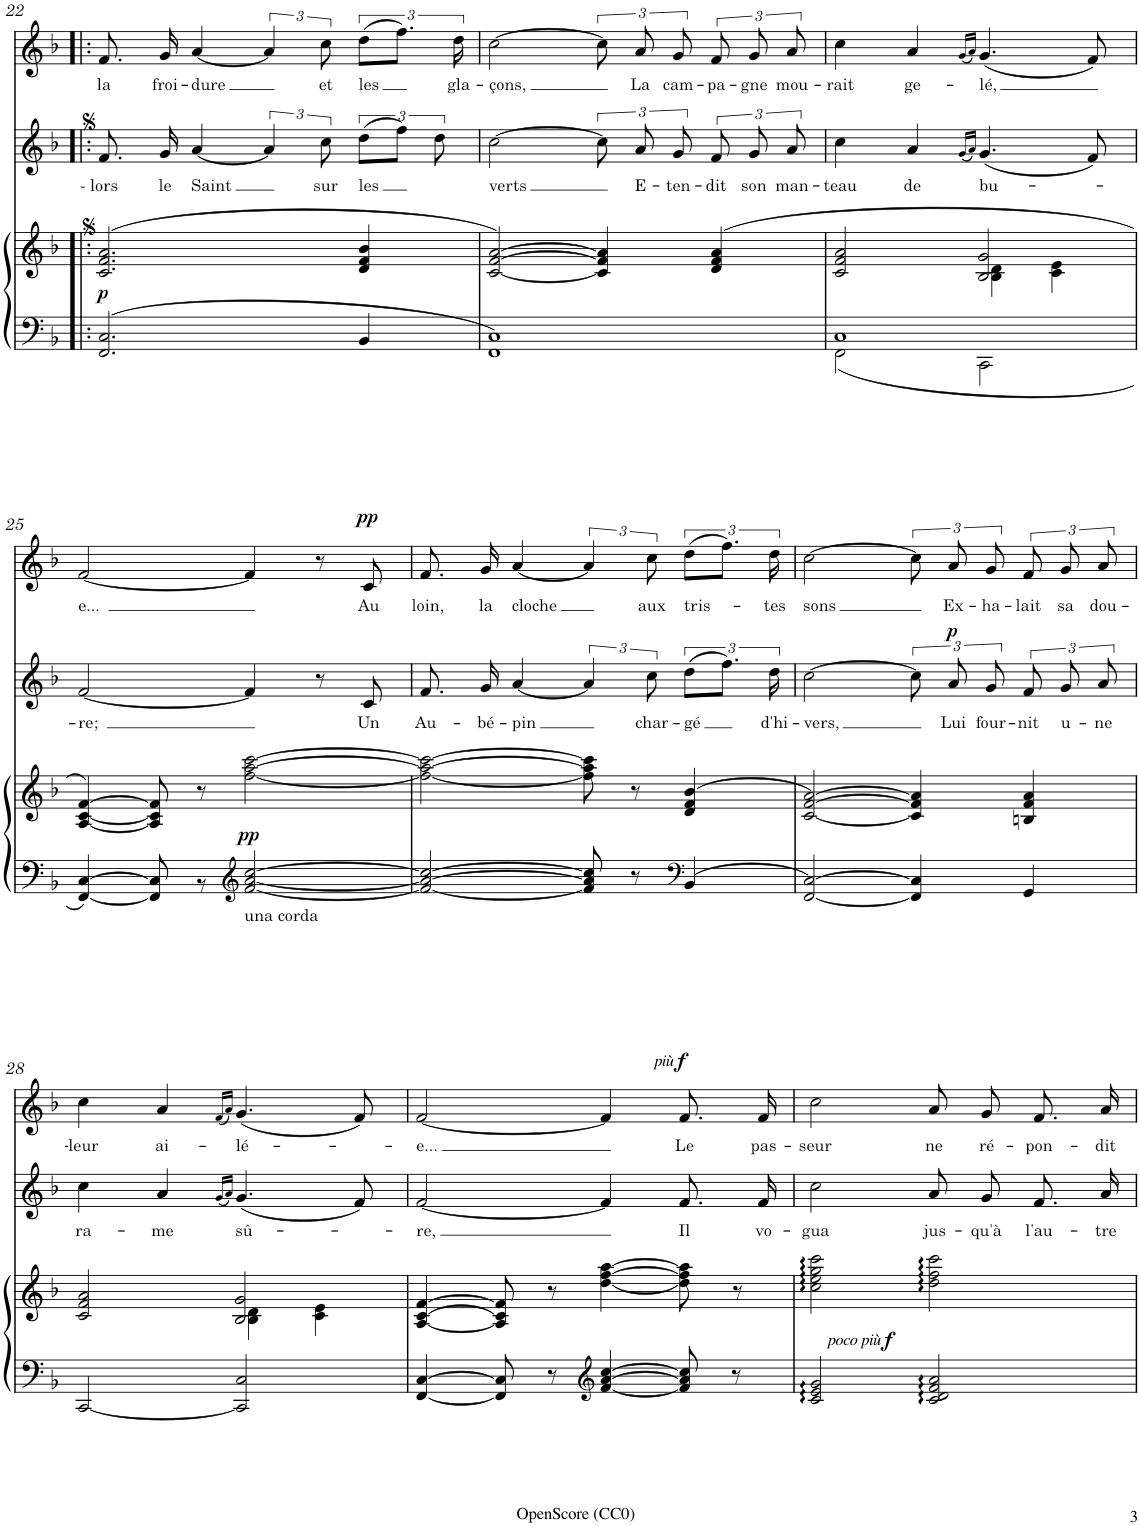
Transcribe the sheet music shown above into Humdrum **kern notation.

**kern	**kern	**dynam	**kern	**text	**dynam	**kern	**text	**dynam
*part3	*part3	*part3	*part2	*part2	*part2	*part1	*part1	*part1
*staff4	*staff3	*staff3/4	*staff2	*staff2	*staff2	*staff1	*staff1	*staff1
*I"Piano	*	*	*I"Strophe 2 Voice - verse 2	*	*	*I"Strophe 1 Voice - verse 1	*	*
*I'Pno	*	*	*	*	*	*	*	*
!!LO:PB:g=z
*clefF4	*clefG2	*	*clefG2	*	*	*clefG2	*	*
*k[b-]	*k[b-]	*	*k[b-]	*	*	*k[b-]	*	*
*M4/4	*M4/4	*	*M4/4	*	*	*M4/4	*	*
*met(c)	*met(c)	*	*met(c)	*	*	*met(c)	*	*
=22!|:	=22!|:	=22!|:	=22!|:	=22!|:	=22!|:	=22!|:	=22!|:	=22!|:
!	!	!LO:DY:a=2	!	!LO:LY:b	!	!	!LO:LY:b	!
2.FF/ 2.C/	(>2.c/ 2.f/ 2.a/	p	8.f/	- lors	.	8.f/	la	.
!	!	!	!	!LO:LY:b	!	!	!LO:LY:b	!
.	.	.	16g/	le	.	16g/	froi-	.
!	!	!	!	!LO:LY:b	!	!	!LO:LY:b	!
.	.	.	[4a/	Saint	.	[4a/	-dure	.
.	.	.	6a/]	.	.	6a/]	.	.
!	!	!	!	!LO:LY:b	!	!	!LO:LY:b	!
.	.	.	12cc\	sur	.	12cc\	et	.
!	!	!	!	!LO:LY:b	!	!	!LO:LY:b	!
4BB-/	4d/ 4f/ 4b-/	.	(12dd\L	les	.	(12dd\L	les	.
.	.	.	12ff\J)	.	.	12.ff\J)	.	.
.	.	.	12dd\	.	.	.	.	.
!	!	!	!	!	!	!	!LO:LY:b	!
.	.	.	.	.	.	24dd\	gla-	.
=23	=23	=23	=23	=23	=23	=23	=23	=23
!	!	!	!	!LO:LY:b	!	!	!LO:LY:b	!
1FF 1C	[2c/ [>2f/ [2a/)	.	[2cc\	verts	.	[2cc\	-çons,	.
.	4c/] 4f/] 4a/]	.	12cc\]	.	.	12cc\]	.	.
!	!	!	!	!LO:LY:b	!	!	!LO:LY:b	!
.	.	.	12a/	E-	.	12a/	La	.
!	!	!	!	!LO:LY:b	!	!	!LO:LY:b	!
.	.	.	12g/	-ten-	.	12g/	cam-	.
!	!	!	!	!LO:LY:b	!	!	!LO:LY:b	!
.	(4d/ 4f/ 4a/	.	12f/	-dit	.	12f/	-pa-	.
!	!	!	!	!LO:LY:b	!	!	!LO:LY:b	!
.	.	.	12g/	son	.	12g/	-gne	.
!	!	!	!	!LO:LY:b	!	!	!LO:LY:b	!
.	.	.	12a/	man-	.	12a/	mou-	.
=24	=24	=24	=24	=24	=24	=24	=24	=24
*^	*^	*	*	*	*	*	*	*
!	!	!	!	!	!	!LO:LY:b	!	!	!LO:LY:b	!
1C	2FF\	2c/ 2f/ 2a/	2ryy	.	4cc\	-teau	.	4cc\	-rait	.
!	!	!	!	!	!	!LO:LY:b	!	!	!LO:LY:b	!
.	.	.	.	.	4a/	de	.	4a/	ge-	.
.	.	.	.	.	(16qg/LL	.	.	(16qg/LL	.	.
.	.	.	.	.	16qa/JJ)	.	.	16qa/JJ)	.	.
!	!	!	!	!	!	!LO:LY:b	!	!	!LO:LY:b	!
.	2CC\	2B-/ 2g/	4B-\ 4d\	.	(4.g/	bu-	.	(4.g/	-lé,	.
.	.	.	4c\ 4e\	.	.	.	.	.	.	.
.	.	.	.	.	8f/)	.	.	8f/)	.	.
!!LO:LB:g=z
=25	=25	=25	=25	=25	=25	=25	=25	=25	=25	=25
!	!	!	!	!	!	!LO:LY:b	!	!	!LO:LY:b	!
2ryy	[<4FF/ [4C/	[<4A/ [4c/ [4f/)	2ryy	.	[2f/	-re;	.	[2f/	e...	.
.	8FF/] 8C/]	8A/] 8c/] 8f/]	.	.	.	.	.	.	.	.
.	8r	8r	.	.	.	.	.	.	.	.
*clefG2	*	*	*	*	*	*	*	*	*	*
!LO:TX:b:t=una corda	!	!	!	!	!	!	!	!	!	!
!	!	!	!	!LO:DY:b	!	!	!	!	!	!
[<2f/ [2a/ [2cc/	2ryy	2ryy	[<2ff\ [>2aa\ [>2ccc\	pp	4f/]	.	.	4f/]	.	.
.	.	.	.	.	8r	.	.	8r	.	.
!	!	!	!	!	!	!LO:LY:b	!	!	!LO:LY:b	!LO:DY:a
.	.	.	.	.	8c/	Un	.	8c/	Au	pp
*v	*v	*	*	*	*	*	*	*	*	*
*	*v	*v	*	*	*	*	*	*	*
=26	=26	=26	=26	=26	=26	=26	=26	=26
!	!	!	!	!LO:LY:b	!	!	!LO:LY:b	!
2f/_ 2a/_ 2cc/_	2ff\_ 2aa\_ 2ccc\_	.	8.f/	Au-	.	8.f/	loin,	.
!	!	!	!	!LO:LY:b	!	!	!LO:LY:b	!
.	.	.	16g/	-bé-	.	16g/	la	.
!	!	!	!	!LO:LY:b	!	!	!LO:LY:b	!
.	.	.	[4a/	-pin	.	[4a/	cloche	.
8f/] 8a/] 8cc/]	8ff\] 8aa\] 8ccc\]	.	6a/]	.	.	6a/]	.	.
8r	8r	.	.	.	.	.	.	.
!	!	!	!	!LO:LY:b	!	!	!LO:LY:b	!
.	.	.	12cc\	char-	.	12cc\	aux	.
*clefF4	*	*	*	*	*	*	*	*
!	!	!	!	!LO:LY:b	!	!	!LO:LY:b	!
4BB-/	(>4d/ 4f/ 4b-/	.	(12dd\L	-gé	.	(12dd\L	tris-	.
.	.	.	12.ff\J)	.	.	12.ff\J)	.	.
!	!	!	!	!LO:LY:b	!	!	!LO:LY:b	!
.	.	.	24dd\	d'hi-	.	24dd\	-tes	.
=27	=27	=27	=27	=27	=27	=27	=27	=27
!	!	!	!	!LO:LY:b	!	!	!LO:LY:b	!
[2FF/ [2C/	[2c/ [>2f/ [2a/)	.	[2cc\	-vers,	.	[2cc\	sons	.
4FF/] 4C/]	4c/] 4f/] 4a/]	.	12cc\]	.	.	12cc\]	.	.
!	!	!	!	!LO:LY:b	!LO:DY:a	!	!LO:LY:b	!
.	.	.	12a/	Lui	p	12a/	Ex-	.
!	!	!	!	!LO:LY:b	!	!	!LO:LY:b	!
.	.	.	12g/	four-	.	12g/	-ha-	.
!	!	!	!	!LO:LY:b	!	!	!LO:LY:b	!
4GG/	4Bn/ 4f/ 4a/	.	12f/	-nit	.	12f/	-lait	.
!	!	!	!	!LO:LY:b	!	!	!LO:LY:b	!
.	.	.	12g/	u-	.	12g/	sa	.
!	!	!	!	!LO:LY:b	!	!	!LO:LY:b	!
.	.	.	12a/	-ne	.	12a/	dou-	.
!!LO:LB:g=z
=28	=28	=28	=28	=28	=28	=28	=28	=28
*	*^	*	*	*	*	*	*	*
!	!	!	!	!	!LO:LY:b	!	!	!LO:LY:b	!
[2CC/	2c/ 2f/ 2a/	2ryy	.	4cc\	ra-	.	4cc\	-leur	.
!	!	!	!	!	!LO:LY:b	!	!	!LO:LY:b	!
.	.	.	.	4a/	-me	.	4a/	ai-	.
.	.	.	.	(16qg/LL	.	.	(16qf/LL	.	.
.	.	.	.	16qa/JJ)	.	.	16qa/JJ)	.	.
!	!	!	!	!	!LO:LY:b	!	!	!LO:LY:b	!
2CC/] 2C/	2B-/ 2g/	4B-\ 4d\	.	(4.g/	sû-	.	(4.g/	-lé-	.
.	.	4c\ 4e\	.	.	.	.	.	.	.
.	.	.	.	8f/)	.	.	8f/)	.	.
*	*v	*v	*	*	*	*	*	*	*
=29	=29	=29	=29	=29	=29	=29	=29	=29
!	!	!	!	!LO:LY:b	!	!	!LO:LY:b	!
[4FF/ [4C/	[<4A/ [>4c/ [4f/	.	[2f/	-re,	.	[2f/	-e...	.
8FF/] 8C/]	8A/] 8c/] 8f/]	.	.	.	.	.	.	.
8r	8r	.	.	.	.	.	.	.
*clefG2	*	*	*	*	*	*	*	*
[4f/ [>4a/ [4cc/	[4dd\ [4ff\ [4aa\	.	4f/]	.	.	4f/]	.	.
!	!	!	!	!LO:LY:b	!	!	!LO:LY:b	!LO:DY:a
!	!	!	!	!	!	!	!	!LO:DY:n=1:a
8f/] 8a/] 8cc/]	8dd\] 8ff\] 8aa\]	.	8.f/	Il	.	8.f/	Le	other-dynamics f
8r	8r	.	.	.	.	.	.	.
!	!	!	!	!LO:LY:b	!	!	!LO:LY:b	!
.	.	.	16f/	vo-	.	16f/	pas-	.
=30	=30	=30	=30	=30	=30	=30	=30	=30
!	!	!	!	!LO:LY:b	!	!	!LO:LY:b	!
2c/ 2e/ 2g/	2cc\ 2ee\ 2gg\ 2ccc\	.	2cc\	-gua	.	2cc\	-seur	.
!	!	!LO:DY:b	!	!LO:LY:b	!	!	!LO:LY:b	!
!	!	!LO:DY:n=1:b	!	!	!	!	!	!
2c/ 2d/ 2f/ 2a/	2dd\ 2ff\ 2ccc\	other-dynamics f	8a/	jus-	.	8a/	ne	.
!	!	!	!	!LO:LY:b	!	!	!LO:LY:b	!
.	.	.	8g/	-qu'à	.	8g/	ré-	.
!	!	!	!	!LO:LY:b	!	!	!LO:LY:b	!
.	.	.	8.f/	l'au-	.	8.f/	-pon-	.
!	!	!	!	!LO:LY:b	!	!	!LO:LY:b	!
.	.	.	16a/	-tre	.	16a/	-dit	.
=	=	=	=	=	=	=	=	=
*-	*-	*-	*-	*-	*-	*-	*-	*-
